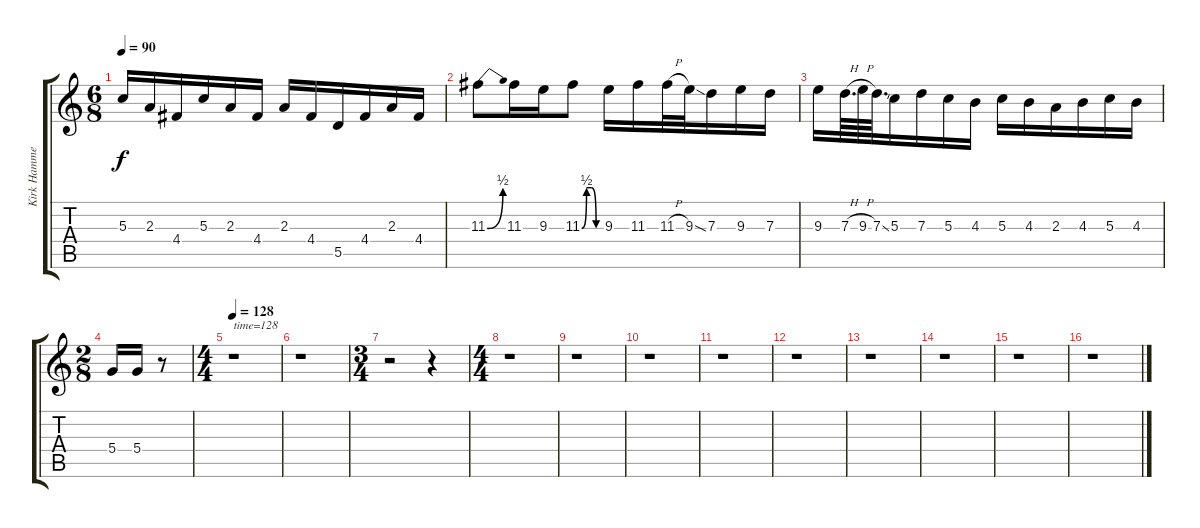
\track ("Kirk Hammett 2" "Kirk Hamme") {instrument distortionguitar}
\staff {score tabs}
\tuning (E4 B3 G3 D3 A2 E2) {hide}
\ts (6 8)
\tempo 90
\clef g2
\ks c
5.3.16{dy f} 2.3.16 4.4.16 5.3.16 2.3.16 4.4.16 2.3.16 4.4.16 5.5.16 4.4.16 2.3.16 4.4.16 |
11.3{be (bend 0 0 60 2)}.8 11.3.16 9.3.16 11.3{be (custom 0 0 15 2 30 2 45 0 60 0)}.8 9.3.16 11.3.16 11.3{h}.32 9.3{ss}.32 7.3.16 9.3.16 7.3.16 |
9.3.16 7.3{h}.64{d} 9.3{h}.64 7.3{ss}.64{d} 5.3.16 7.3.16 5.3.16 4.3.16 5.3.16 4.3.16 2.3.16 4.3.16 5.3.16 4.3.16 |
\ts (2 8)
5.4.16 5.4.16 r.8 |
\ts (4 4)
\tempo 128
r.1{txt "time=128"} |
r.1 |
\ts (3 4)
r.2 r.4 |
\ts (4 4)
r.1 |
r.1 |
r.1 |
r.1 |
r.1 |
r.1 |
r.1 |
r.1 |
r.1
